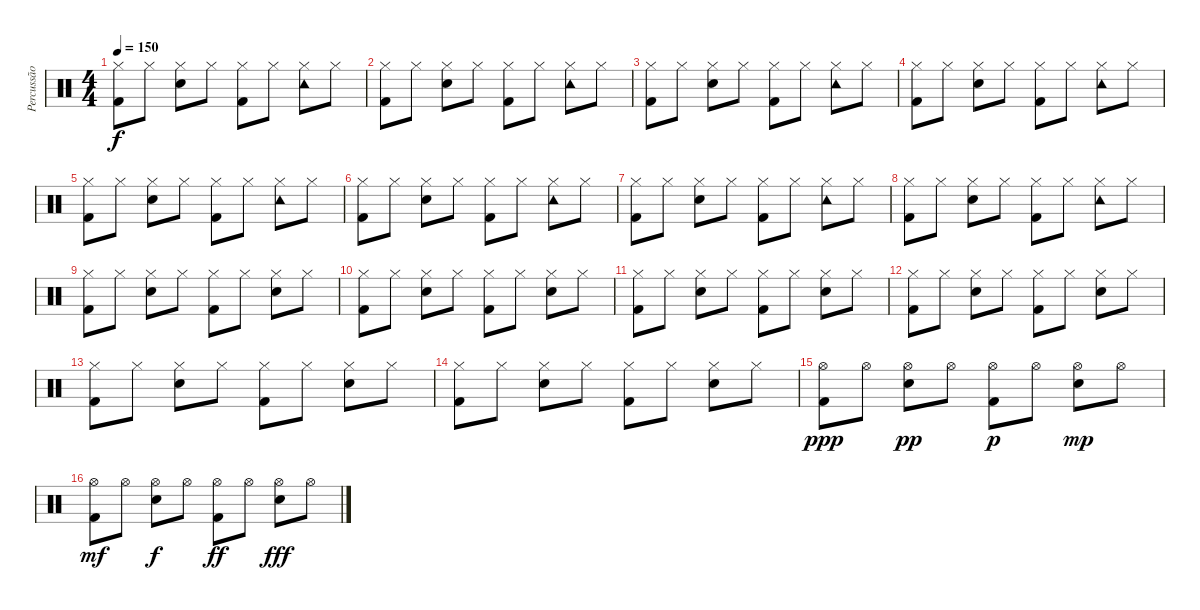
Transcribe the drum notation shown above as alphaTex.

\track ("Percussão" "Percussão") {instrument percussion}
\staff {score}
\articulation defaults
\ts (4 4)
\tempo 150
\clef neutral
\ks c
("Hi-Hat (closed)" "Kick (hit) 2").8{dy f} "Hi-Hat (closed)".8 ("Hi-Hat (closed)" "Electric Snare (hit)").8 "Hi-Hat (closed)".8 ("Hi-Hat (closed)" "Kick (hit) 2").8 "Hi-Hat (closed)".8 ("Hi-Hat (closed)" "Tambourine (hit)").8 "Hi-Hat (closed)".8 |
("Hi-Hat (closed)" "Kick (hit) 2").8 "Hi-Hat (closed)".8 ("Hi-Hat (closed)" "Electric Snare (hit)").8 "Hi-Hat (closed)".8 ("Hi-Hat (closed)" "Kick (hit) 2").8 "Hi-Hat (closed)".8 ("Hi-Hat (closed)" "Tambourine (hit)").8 "Hi-Hat (closed)".8 |
("Hi-Hat (closed)" "Kick (hit) 2").8 "Hi-Hat (closed)".8 ("Hi-Hat (closed)" "Electric Snare (hit)").8 "Hi-Hat (closed)".8 ("Hi-Hat (closed)" "Kick (hit) 2").8 "Hi-Hat (closed)".8 ("Hi-Hat (closed)" "Tambourine (hit)").8 "Hi-Hat (closed)".8 |
("Hi-Hat (closed)" "Kick (hit) 2").8 "Hi-Hat (closed)".8 ("Hi-Hat (closed)" "Electric Snare (hit)").8 "Hi-Hat (closed)".8 ("Hi-Hat (closed)" "Kick (hit) 2").8 "Hi-Hat (closed)".8 ("Hi-Hat (closed)" "Tambourine (hit)").8 "Hi-Hat (closed)".8 |
("Hi-Hat (closed)" "Kick (hit) 2").8 "Hi-Hat (closed)".8 ("Hi-Hat (closed)" "Electric Snare (hit)").8 "Hi-Hat (closed)".8 ("Hi-Hat (closed)" "Kick (hit) 2").8 "Hi-Hat (closed)".8 ("Hi-Hat (closed)" "Tambourine (hit)").8 "Hi-Hat (closed)".8 |
("Hi-Hat (closed)" "Kick (hit) 2").8 "Hi-Hat (closed)".8 ("Hi-Hat (closed)" "Electric Snare (hit)").8 "Hi-Hat (closed)".8 ("Hi-Hat (closed)" "Kick (hit) 2").8 "Hi-Hat (closed)".8 ("Hi-Hat (closed)" "Tambourine (hit)").8 "Hi-Hat (closed)".8 |
("Hi-Hat (closed)" "Kick (hit) 2").8 "Hi-Hat (closed)".8 ("Hi-Hat (closed)" "Electric Snare (hit)").8 "Hi-Hat (closed)".8 ("Hi-Hat (closed)" "Kick (hit) 2").8 "Hi-Hat (closed)".8 ("Hi-Hat (closed)" "Tambourine (hit)").8 "Hi-Hat (closed)".8 |
("Hi-Hat (closed)" "Kick (hit) 2").8 "Hi-Hat (closed)".8 ("Hi-Hat (closed)" "Electric Snare (hit)").8 "Hi-Hat (closed)".8 ("Hi-Hat (closed)" "Kick (hit) 2").8 "Hi-Hat (closed)".8 ("Hi-Hat (closed)" "Tambourine (hit)").8 "Hi-Hat (closed)".8 |
("Hi-Hat (closed)" "Kick (hit) 2").8 "Hi-Hat (closed)".8 ("Hi-Hat (closed)" "Electric Snare (hit)").8 "Hi-Hat (closed)".8 ("Hi-Hat (closed)" "Kick (hit) 2").8 "Hi-Hat (closed)".8 ("Hi-Hat (closed)" "Electric Snare (hit)").8 "Hi-Hat (closed)".8 |
("Hi-Hat (closed)" "Kick (hit) 2").8 "Hi-Hat (closed)".8 ("Hi-Hat (closed)" "Electric Snare (hit)").8 "Hi-Hat (closed)".8 ("Hi-Hat (closed)" "Kick (hit) 2").8 "Hi-Hat (closed)".8 ("Hi-Hat (closed)" "Electric Snare (hit)").8 "Hi-Hat (closed)".8 |
("Hi-Hat (closed)" "Kick (hit) 2").8 "Hi-Hat (closed)".8 ("Hi-Hat (closed)" "Electric Snare (hit)").8 "Hi-Hat (closed)".8 ("Hi-Hat (closed)" "Kick (hit) 2").8 "Hi-Hat (closed)".8 ("Hi-Hat (closed)" "Electric Snare (hit)").8 "Hi-Hat (closed)".8 |
("Hi-Hat (closed)" "Kick (hit) 2").8 "Hi-Hat (closed)".8 ("Hi-Hat (closed)" "Electric Snare (hit)").8 "Hi-Hat (closed)".8 ("Hi-Hat (closed)" "Kick (hit) 2").8 "Hi-Hat (closed)".8 ("Hi-Hat (closed)" "Electric Snare (hit)").8 "Hi-Hat (closed)".8 |
("Hi-Hat (closed)" "Kick (hit) 2").8 "Hi-Hat (closed)".8 ("Hi-Hat (closed)" "Electric Snare (hit)").8 "Hi-Hat (closed)".8 ("Hi-Hat (closed)" "Kick (hit) 2").8 "Hi-Hat (closed)".8 ("Hi-Hat (closed)" "Electric Snare (hit)").8 "Hi-Hat (closed)".8 |
("Hi-Hat (closed)" "Kick (hit) 2").8 "Hi-Hat (closed)".8 ("Hi-Hat (closed)" "Electric Snare (hit)").8 "Hi-Hat (closed)".8 ("Hi-Hat (closed)" "Kick (hit) 2").8 "Hi-Hat (closed)".8 ("Hi-Hat (closed)" "Electric Snare (hit)").8 "Hi-Hat (closed)".8 |
("Hi-Hat (open)" "Kick (hit) 2").8{dy ppp} "Hi-Hat (open)".8 ("Hi-Hat (open)" "Electric Snare (hit)").8{dy pp} "Hi-Hat (open)".8 ("Hi-Hat (open)" "Kick (hit) 2").8{dy p} "Hi-Hat (open)".8 ("Hi-Hat (open)" "Electric Snare (hit)").8{dy mp} "Hi-Hat (open)".8 |
("Hi-Hat (open)" "Kick (hit) 2").8{dy mf} "Hi-Hat (open)".8 ("Hi-Hat (open)" "Electric Snare (hit)").8{dy f} "Hi-Hat (open)".8 ("Hi-Hat (open)" "Kick (hit) 2").8{dy ff} "Hi-Hat (open)".8 ("Hi-Hat (open)" "Electric Snare (hit)").8{dy fff} "Hi-Hat (open)".8
